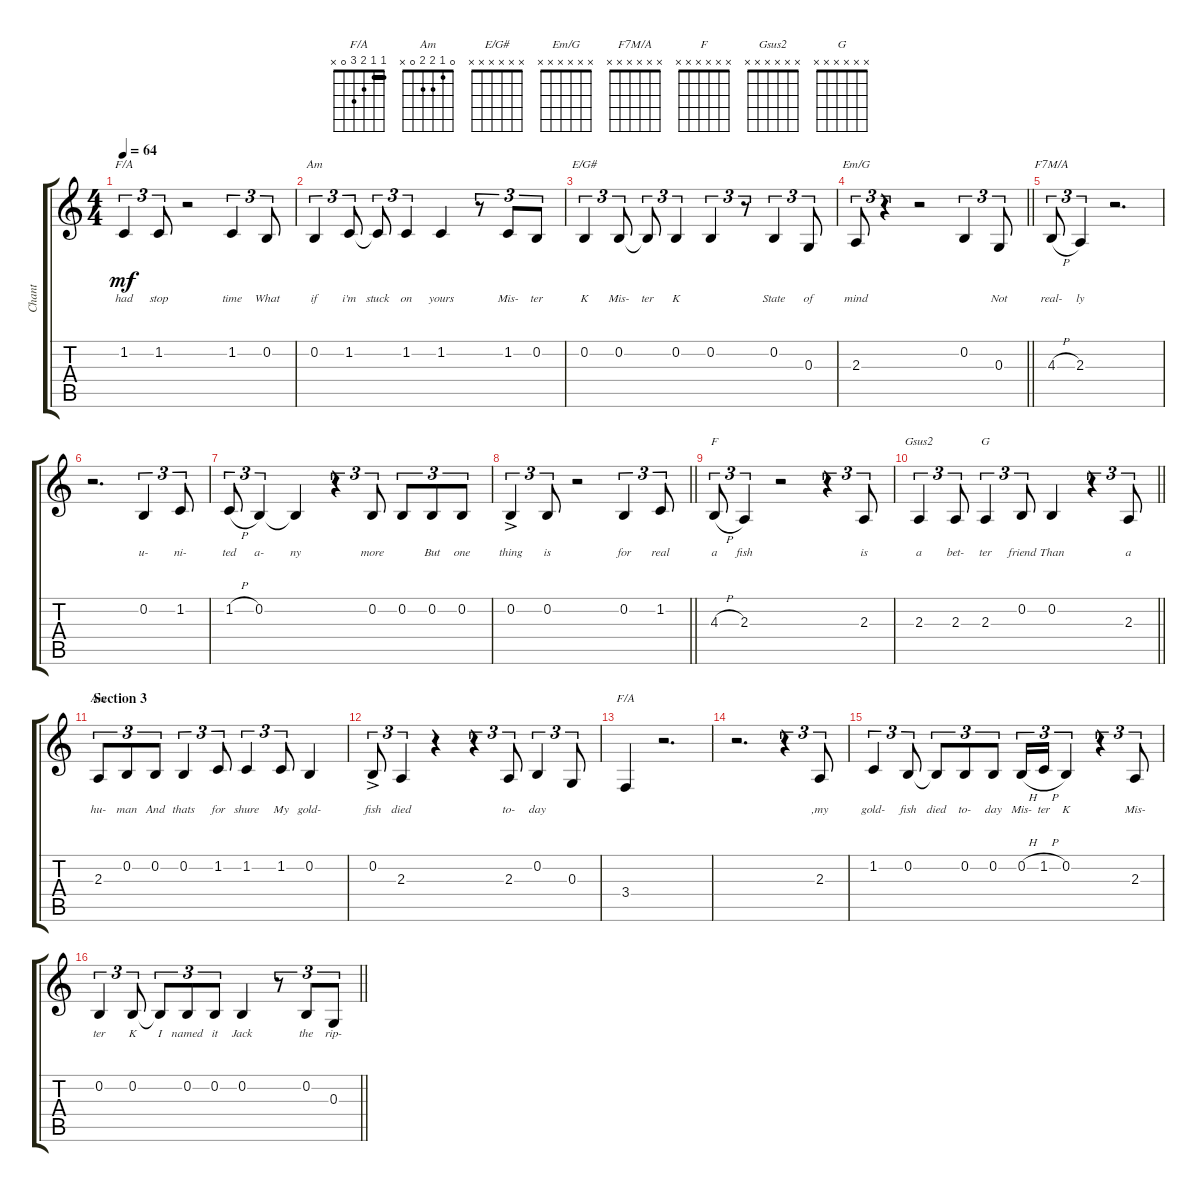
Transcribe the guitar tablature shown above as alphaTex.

\track ("Chant" "Chant") {instrument drawbarorgan}
\staff {score tabs}
\tuning (E4 B3 G3 D3 A2 E2) {hide}
\chord ("F/A" x x x x x x)
\chord ("Am" x x x x x x)
\chord ("E/G#" x x x x x x)
\chord ("Em/G" x x x x x x)
\chord ("F7M/A" x x x x x x)
\chord ("F" x x x x x x)
\chord ("Gsus2" x x x x x x)
\chord ("G" x x x x x x)
\chord ("Am" 0 1 2 2 0 x)
\chord ("F/A" 1 1 2 3 0 x) {barre 1}
\ts (4 4)
\tempo 64
\clef g2
\ks c
1.2.4{tu (3 2) ch "F/A" lyrics (0 "had") lyrics (1 "") lyrics (2 "") lyrics (3 "") lyrics (4 "") dy mf} 1.2.8{tu (3 2) lyrics (0 "stop") lyrics (1 "") lyrics (2 "") lyrics (3 "") lyrics (4 "")} r.2 1.2.4{tu (3 2) lyrics (0 "time") lyrics (1 "") lyrics (2 "") lyrics (3 "") lyrics (4 "")} 0.2.8{tu (3 2) lyrics (0 "What") lyrics (1 "") lyrics (2 "") lyrics (3 "") lyrics (4 "")} |
0.2.4{tu (3 2) ch "Am" lyrics (0 "if") lyrics (1 "") lyrics (2 "") lyrics (3 "") lyrics (4 "")} 1.2.8{tu (3 2) lyrics (0 "i'm") lyrics (1 "") lyrics (2 "") lyrics (3 "") lyrics (4 "")} 1.2{t}.8{tu (3 2) lyrics (0 "stuck") lyrics (1 "") lyrics (2 "") lyrics (3 "") lyrics (4 "")} 1.2.4{tu (3 2) lyrics (0 "on") lyrics (1 "") lyrics (2 "") lyrics (3 "") lyrics (4 "")} 1.2.4{lyrics (0 "yours") lyrics (1 "") lyrics (2 "") lyrics (3 "") lyrics (4 "")} r.8{tu (3 2)} 1.2.8{tu (3 2) lyrics (0 "Mis-") lyrics (1 "") lyrics (2 "") lyrics (3 "") lyrics (4 "")} 0.2.8{tu (3 2) lyrics (0 "ter") lyrics (1 "") lyrics (2 "") lyrics (3 "") lyrics (4 "")} |
0.2.4{tu (3 2) ch "E/G#" lyrics (0 "K") lyrics (1 "") lyrics (2 "") lyrics (3 "") lyrics (4 "")} 0.2.8{tu (3 2) lyrics (0 "Mis-") lyrics (1 "") lyrics (2 "") lyrics (3 "") lyrics (4 "")} 0.2{t}.8{tu (3 2) lyrics (0 "ter") lyrics (1 "") lyrics (2 "") lyrics (3 "") lyrics (4 "")} 0.2.4{tu (3 2) lyrics (0 "K") lyrics (1 "") lyrics (2 "") lyrics (3 "") lyrics (4 "")} 0.2.4{tu (3 2) lyrics (0 "") lyrics (1 "") lyrics (2 "") lyrics (3 "") lyrics (4 "")} r.8{tu (3 2)} 0.2.4{tu (3 2) lyrics (0 "State") lyrics (1 "") lyrics (2 "") lyrics (3 "") lyrics (4 "")} 0.3.8{tu (3 2) lyrics (0 "of") lyrics (1 "") lyrics (2 "") lyrics (3 "") lyrics (4 "")} |
\barLineRight lightlight
2.3.8{tu (3 2) ch "Em/G" lyrics (0 "mind") lyrics (1 "") lyrics (2 "") lyrics (3 "") lyrics (4 "")} r.4{tu (3 2)} r.2 0.2.4{tu (3 2) lyrics (0 "") lyrics (1 "") lyrics (2 "") lyrics (3 "") lyrics (4 "")} 0.3.8{tu (3 2) lyrics (0 "Not") lyrics (1 "") lyrics (2 "") lyrics (3 "") lyrics (4 "")} |
4.3{h}.8{tu (3 2) ch "F7M/A" lyrics (0 "real-") lyrics (1 "") lyrics (2 "") lyrics (3 "") lyrics (4 "")} 2.3.4{tu (3 2) lyrics (0 "ly") lyrics (1 "") lyrics (2 "") lyrics (3 "") lyrics (4 "")} r.2{d} |
r.2{d} 0.2.4{tu (3 2) lyrics (0 "u-") lyrics (1 "") lyrics (2 "") lyrics (3 "") lyrics (4 "")} 1.2.8{tu (3 2) lyrics (0 "ni-") lyrics (1 "") lyrics (2 "") lyrics (3 "") lyrics (4 "")} |
1.2{h}.8{tu (3 2) lyrics (0 "ted") lyrics (1 "") lyrics (2 "") lyrics (3 "") lyrics (4 "")} 0.2.4{tu (3 2) lyrics (0 "a-") lyrics (1 "") lyrics (2 "") lyrics (3 "") lyrics (4 "")} 0.2{t}.4{lyrics (0 "ny") lyrics (1 "") lyrics (2 "") lyrics (3 "") lyrics (4 "")} r.4{tu (3 2)} 0.2.8{tu (3 2) lyrics (0 "more") lyrics (1 "") lyrics (2 "") lyrics (3 "") lyrics (4 "")} 0.2.8{tu (3 2) lyrics (0 "") lyrics (1 "") lyrics (2 "") lyrics (3 "") lyrics (4 "")} 0.2.8{tu (3 2) lyrics (0 "But") lyrics (1 "") lyrics (2 "") lyrics (3 "") lyrics (4 "")} 0.2.8{tu (3 2) lyrics (0 "one") lyrics (1 "") lyrics (2 "") lyrics (3 "") lyrics (4 "")} |
\barLineRight lightlight
0.2{ac}.4{tu (3 2) lyrics (0 "thing") lyrics (1 "") lyrics (2 "") lyrics (3 "") lyrics (4 "")} 0.2.8{tu (3 2) lyrics (0 "is") lyrics (1 "") lyrics (2 "") lyrics (3 "") lyrics (4 "")} r.2 0.2.4{tu (3 2) lyrics (0 "for") lyrics (1 "") lyrics (2 "") lyrics (3 "") lyrics (4 "")} 1.2.8{tu (3 2) lyrics (0 "real") lyrics (1 "") lyrics (2 "") lyrics (3 "") lyrics (4 "")} |
4.3{h}.8{tu (3 2) ch "F" lyrics (0 "a") lyrics (1 "") lyrics (2 "") lyrics (3 "") lyrics (4 "")} 2.3.4{tu (3 2) lyrics (0 "fish") lyrics (1 "") lyrics (2 "") lyrics (3 "") lyrics (4 "")} r.2 r.4{tu (3 2)} 2.3.8{tu (3 2) lyrics (0 "is") lyrics (1 "") lyrics (2 "") lyrics (3 "") lyrics (4 "")} |
\barLineRight lightlight
2.3.4{tu (3 2) ch "Gsus2" lyrics (0 "a") lyrics (1 "") lyrics (2 "") lyrics (3 "") lyrics (4 "")} 2.3.8{tu (3 2) lyrics (0 "bet-") lyrics (1 "") lyrics (2 "") lyrics (3 "") lyrics (4 "")} 2.3.4{tu (3 2) ch "G" lyrics (0 "ter") lyrics (1 "") lyrics (2 "") lyrics (3 "") lyrics (4 "")} 0.2.8{tu (3 2) lyrics (0 "friend") lyrics (1 "") lyrics (2 "") lyrics (3 "") lyrics (4 "")} 0.2.4{lyrics (0 "Than") lyrics (1 "") lyrics (2 "") lyrics (3 "") lyrics (4 "")} r.4{tu (3 2)} 2.3.8{tu (3 2) lyrics (0 "a") lyrics (1 "") lyrics (2 "") lyrics (3 "") lyrics (4 "")} |
\section ("" "Section 3")
2.3.8{tu (3 2) ch "Am" lyrics (0 "hu-") lyrics (1 "") lyrics (2 "") lyrics (3 "") lyrics (4 "")} 0.2.8{tu (3 2) lyrics (0 "man") lyrics (1 "") lyrics (2 "") lyrics (3 "") lyrics (4 "")} 0.2.8{tu (3 2) lyrics (0 "And") lyrics (1 "") lyrics (2 "") lyrics (3 "") lyrics (4 "")} 0.2.4{tu (3 2) lyrics (0 "thats") lyrics (1 "") lyrics (2 "") lyrics (3 "") lyrics (4 "")} 1.2.8{tu (3 2) lyrics (0 "for") lyrics (1 "") lyrics (2 "") lyrics (3 "") lyrics (4 "")} 1.2.4{tu (3 2) lyrics (0 "shure") lyrics (1 "") lyrics (2 "") lyrics (3 "") lyrics (4 "")} 1.2.8{tu (3 2) lyrics (0 "My") lyrics (1 "") lyrics (2 "") lyrics (3 "") lyrics (4 "")} 0.2.4{lyrics (0 "gold-") lyrics (1 "") lyrics (2 "") lyrics (3 "") lyrics (4 "")} |
0.2{ac}.8{tu (3 2) lyrics (0 "fish") lyrics (1 "") lyrics (2 "") lyrics (3 "") lyrics (4 "")} 2.3.4{tu (3 2) lyrics (0 "died") lyrics (1 "") lyrics (2 "") lyrics (3 "") lyrics (4 "")} r.4 r.4{tu (3 2)} 2.3.8{tu (3 2) lyrics (0 "to-") lyrics (1 "") lyrics (2 "") lyrics (3 "") lyrics (4 "")} 0.2.4{tu (3 2) lyrics (0 "day") lyrics (1 "") lyrics (2 "") lyrics (3 "") lyrics (4 "")} 0.3.8{tu (3 2) lyrics (0 "") lyrics (1 "") lyrics (2 "") lyrics (3 "") lyrics (4 "")} |
3.4.4{ch "F/A" lyrics (0 "") lyrics (1 "") lyrics (2 "") lyrics (3 "") lyrics (4 "")} r.2{d} |
r.2{d} r.4{tu (3 2)} 2.3.8{tu (3 2) lyrics (0 ",my") lyrics (1 "") lyrics (2 "") lyrics (3 "") lyrics (4 "")} |
1.2.4{tu (3 2) lyrics (0 "gold-") lyrics (1 "") lyrics (2 "") lyrics (3 "") lyrics (4 "")} 0.2.8{tu (3 2) lyrics (0 "fish") lyrics (1 "") lyrics (2 "") lyrics (3 "") lyrics (4 "")} 0.2{t}.8{tu (3 2) lyrics (0 "died") lyrics (1 "") lyrics (2 "") lyrics (3 "") lyrics (4 "")} 0.2.8{tu (3 2) lyrics (0 "to-") lyrics (1 "") lyrics (2 "") lyrics (3 "") lyrics (4 "")} 0.2.8{tu (3 2) lyrics (0 "day") lyrics (1 "") lyrics (2 "") lyrics (3 "") lyrics (4 "")} 0.2{h}.16{tu (3 2) lyrics (0 "Mis-") lyrics (1 "") lyrics (2 "") lyrics (3 "") lyrics (4 "")} 1.2{h}.16{tu (3 2) lyrics (0 "ter") lyrics (1 "") lyrics (2 "") lyrics (3 "") lyrics (4 "")} 0.2.4{tu (3 2) lyrics (0 "K") lyrics (1 "") lyrics (2 "") lyrics (3 "") lyrics (4 "")} r.4{tu (3 2)} 2.3.8{tu (3 2) lyrics (0 "Mis-") lyrics (1 "") lyrics (2 "") lyrics (3 "") lyrics (4 "")} |
\barLineRight lightlight
0.2.4{tu (3 2) lyrics (0 "ter") lyrics (1 "") lyrics (2 "") lyrics (3 "") lyrics (4 "")} 0.2.8{tu (3 2) lyrics (0 "K") lyrics (1 "") lyrics (2 "") lyrics (3 "") lyrics (4 "")} 0.2{t}.8{tu (3 2) lyrics (0 "I") lyrics (1 "") lyrics (2 "") lyrics (3 "") lyrics (4 "")} 0.2.8{tu (3 2) lyrics (0 "named") lyrics (1 "") lyrics (2 "") lyrics (3 "") lyrics (4 "")} 0.2.8{tu (3 2) lyrics (0 "it") lyrics (1 "") lyrics (2 "") lyrics (3 "") lyrics (4 "")} 0.2.4{lyrics (0 "Jack") lyrics (1 "") lyrics (2 "") lyrics (3 "") lyrics (4 "")} r.8{tu (3 2)} 0.2.8{tu (3 2) lyrics (0 "the") lyrics (1 "") lyrics (2 "") lyrics (3 "") lyrics (4 "")} 0.3.8{tu (3 2) lyrics (0 "rip-") lyrics (1 "") lyrics (2 "") lyrics (3 "") lyrics (4 "")}
